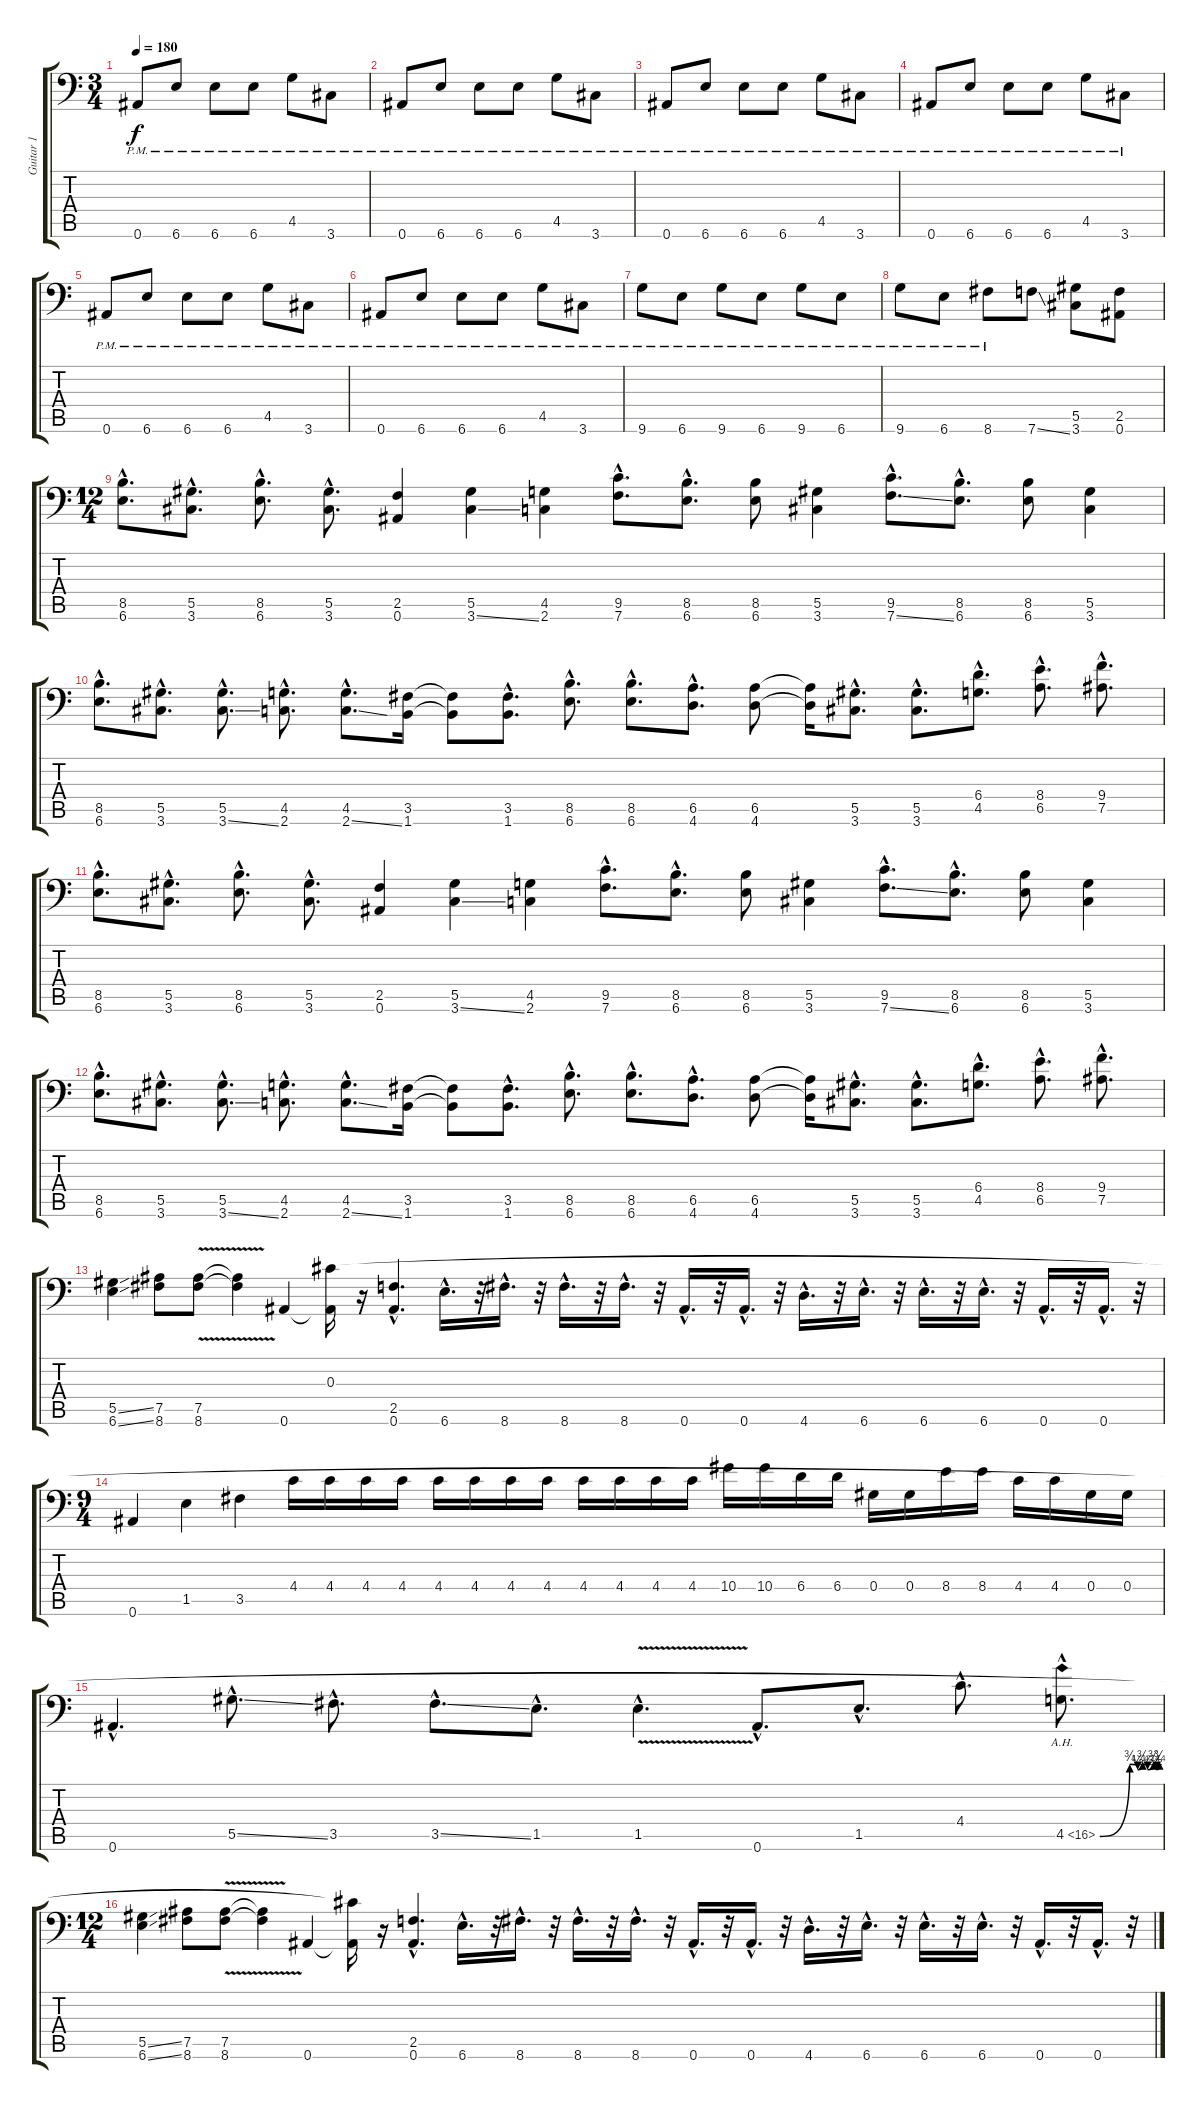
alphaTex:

\track ("Guitar 1" "Guitar 1") {instrument distortionguitar}
\staff {score tabs}
\tuning (Bb3 F3 Db3 Ab2 Eb2 Bb1) {hide}
\ts (3 4)
\tempo 180
\clef f4
\ks c
0.6{pm}.8{dy f} 6.6{pm}.8 6.6{pm}.8 6.6{pm}.8 4.5{pm}.8 3.6{pm}.8 |
0.6{pm}.8 6.6{pm}.8 6.6{pm}.8 6.6{pm}.8 4.5{pm}.8 3.6{pm}.8 |
0.6{pm}.8 6.6{pm}.8 6.6{pm}.8 6.6{pm}.8 4.5{pm}.8 3.6{pm}.8 |
0.6{pm}.8 6.6{pm}.8 6.6{pm}.8 6.6{pm}.8 4.5{pm}.8 3.6{pm}.8 |
0.6{pm}.8 6.6{pm}.8 6.6{pm}.8 6.6{pm}.8 4.5{pm}.8 3.6{pm}.8 |
0.6{pm}.8 6.6{pm}.8 6.6{pm}.8 6.6{pm}.8 4.5{pm}.8 3.6{pm}.8 |
9.6{pm}.8 6.6{pm}.8 9.6{pm}.8 6.6{pm}.8 9.6{pm}.8 6.6{pm}.8 |
9.6{pm}.8 6.6{pm}.8 8.6{pm}.8 7.6{ss}.8 (5.5 3.6).8 (2.5 0.6).8 |
\ts (12 4)
(8.5{hac} 6.6{hac}).8{d} (5.5{hac} 3.6{hac}).8{d} (8.5{hac} 6.6{hac}).8{d} (5.5{hac} 3.6{hac}).8{d} (2.5 0.6).4 (5.5 3.6{ss}).4 (4.5 2.6).4 (9.5{hac} 7.6{hac}).8{d} (8.5{hac} 6.6{hac}).8{d} (8.5 6.6).8 (5.5 3.6).4 (9.5{hac} 7.6{ss hac}).8{d} (8.5{hac} 6.6{hac}).8{d} (8.5 6.6).8 (5.5 3.6).4 |
(8.5{hac} 6.6{hac}).8{d} (5.5{hac} 3.6{hac}).8{d} (5.5{hac} 3.6{ss hac}).8{d} (4.5{hac} 2.6{hac}).8{d} (4.5{hac} 2.6{ss hac}).8{d} (3.5 1.6).16 (3.5{t} 1.6{t}).8 (3.5{hac} 1.6{hac}).8{d} (8.5{hac} 6.6{hac}).8{d} (8.5{hac} 6.6{hac}).8{d} (6.5{hac} 4.6{hac}).8{d} (6.5 4.6).8 (6.5{t} 4.6{t}).16 (5.5{hac} 3.6{hac}).8{d} (5.5{hac} 3.6{hac}).8{d} (6.4{hac} 4.5{hac}).8{d} (8.4{hac} 6.5{hac}).8{d} (9.4{hac} 7.5{hac}).8{d} |
(8.5{hac} 6.6{hac}).8{d} (5.5{hac} 3.6{hac}).8{d} (8.5{hac} 6.6{hac}).8{d} (5.5{hac} 3.6{hac}).8{d} (2.5 0.6).4 (5.5 3.6{ss}).4 (4.5 2.6).4 (9.5{hac} 7.6{hac}).8{d} (8.5{hac} 6.6{hac}).8{d} (8.5 6.6).8 (5.5 3.6).4 (9.5{hac} 7.6{ss hac}).8{d} (8.5{hac} 6.6{hac}).8{d} (8.5 6.6).8 (5.5 3.6).4 |
(8.5{hac} 6.6{hac}).8{d} (5.5{hac} 3.6{hac}).8{d} (5.5{hac} 3.6{ss hac}).8{d} (4.5{hac} 2.6{hac}).8{d} (4.5{hac} 2.6{ss hac}).8{d} (3.5 1.6).16 (3.5{t} 1.6{t}).8 (3.5{hac} 1.6{hac}).8{d} (8.5{hac} 6.6{hac}).8{d} (8.5{hac} 6.6{hac}).8{d} (6.5{hac} 4.6{hac}).8{d} (6.5 4.6).8 (6.5{t} 4.6{t}).16 (5.5{hac} 3.6{hac}).8{d} (5.5{hac} 3.6{hac}).8{d} (6.4{hac} 4.5{hac}).8{d} (8.4{hac} 6.5{hac}).8{d} (9.4{hac} 7.5{hac}).8{d} |
(5.5{ss} 6.6{ss}).4 (7.5 8.6).8 (7.5{v} 8.6{v}).8 (7.5{t} 8.6{t}).4 0.6.4 (0.3 0.6{t}).16 r.16 (2.5{hac} 0.6{hac}).4{d} 6.6{hac}.16{d} r.32 8.6{hac}.16{d} r.32 8.6{hac}.16{d} r.32 8.6{hac}.16{d} r.32 0.6{hac}.16{d} r.32 0.6{hac}.16{d} r.32 4.6{hac}.16{d} r.32 6.6{hac}.16{d} r.32 6.6{hac}.16{d} r.32 6.6{hac}.16{d} r.32 0.6{hac}.16{d} r.32 0.6{hac}.16{d} r.32 |
\ts (9 4)
0.6.4 1.5.4 3.5.4 4.4.16 4.4.16 4.4.16 4.4.16 4.4.16 4.4.16 4.4.16 4.4.16 4.4.16 4.4.16 4.4.16 4.4.16 10.4.16 10.4.16 6.4.16 6.4.16 0.4.16 0.4.16 8.4.16 8.4.16 4.4.16 4.4.16 0.4.16 0.4.16 |
0.6{hac}.4{d} 5.5{ss hac}.8{d} 3.5{hac}.8{d} 3.5{ss hac}.8{d} 1.5{hac}.8{d} 1.5{v hac}.4{d} 0.6{hac}.8{d} 1.5{hac}.8{d} 4.4{hac}.8{d} 4.5{be (custom 0 0 30 3 38 2 43 3 48 2 54 3 57 2 60 3) ah 12 hac}.8{d} |
\ts (12 4)
(5.5{ss} 6.6{ss}).4 (7.5 8.6).8 (7.5{v} 8.6{v}).8 (7.5{t} 8.6{t}).4 0.6.4 (0.3{t} 0.6{t}).16 r.16 (2.5{hac} 0.6{hac}).4{d} 6.6{hac}.16{d} r.32 8.6{hac}.16{d} r.32 8.6{hac}.16{d} r.32 8.6{hac}.16{d} r.32 0.6{hac}.16{d} r.32 0.6{hac}.16{d} r.32 4.6{hac}.16{d} r.32 6.6{hac}.16{d} r.32 6.6{hac}.16{d} r.32 6.6{hac}.16{d} r.32 0.6{hac}.16{d} r.32 0.6{hac}.16{d} r.32
